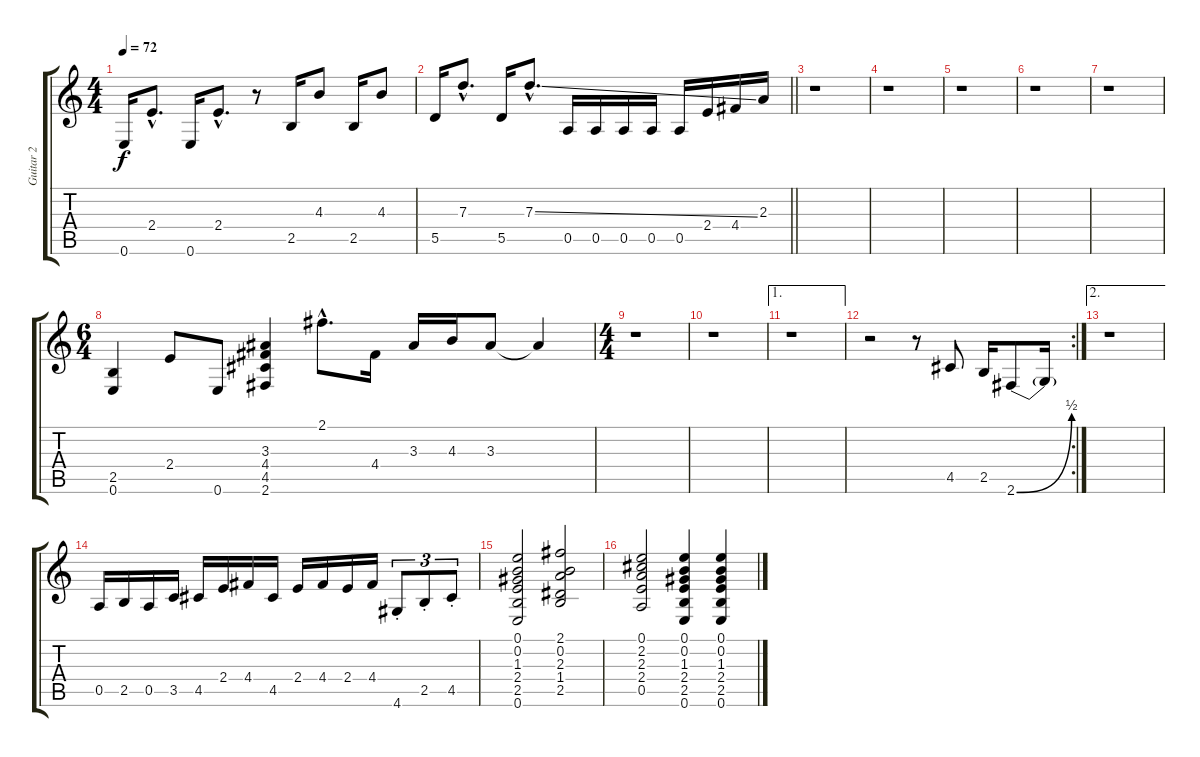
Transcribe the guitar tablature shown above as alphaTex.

\track ("Guitar 2" "Guitar 2") {instrument electricguitarclean}
\staff {score tabs}
\tuning (E4 B3 G3 D3 A2 E2) {hide}
\ts (4 4)
\tempo 72
\clef g2
\ks c
0.6.16{dy f} 2.4{hac}.8{d} 0.6.16 2.4{hac}.8{d} r.8 2.5.16 4.3.8 2.5.16 4.3.8 |
\barLineRight lightlight
5.5.16 7.3{hac}.8{d} 5.5.16 7.3{ss hac}.8{d} 0.5.16 0.5.16 0.5.16 0.5.16 0.5.16 2.4.16 4.4.16 2.3.16 |
r.1 |
r.1 |
r.1 |
r.1 |
r.1 |
\ts (6 4)
(2.5 0.6).4 2.4.8 0.6.8 (3.3 4.4 4.5 2.6).4 2.1{hac}.8{d} 4.4.16 3.3.16 4.3.16 3.3.8 3.3{t}.4 |
\ts (4 4)
r.1 |
r.1 |
\ae 1
r.1 |
\rc 2
r.2 r.8 4.5.8 2.5.16 2.6{be (bend 0 0 60 2)}.8 2.6{t}.16 |
\ae 2
r.1 |
0.5.16 2.5.16 0.5.16 3.5.16 4.5.16 2.4.16 4.4.16 4.5.16 2.4.16 4.4.16 2.4.16 4.4.16 4.6{st}.8{tu (3 2)} 2.5{st}.8{tu (3 2)} 4.5{st}.8{tu (3 2)} |
(0.1 0.2 1.3 2.4 2.5 0.6).2{volume 6 instrument acousticguitarsteel} (2.1 0.2 2.3 1.4 2.5).2 |
(0.1 2.2 2.3 2.4 0.5).2 (0.1 0.2 1.3 2.4 2.5 0.6).4 (0.1 0.2 1.3 2.4 2.5 0.6).4
